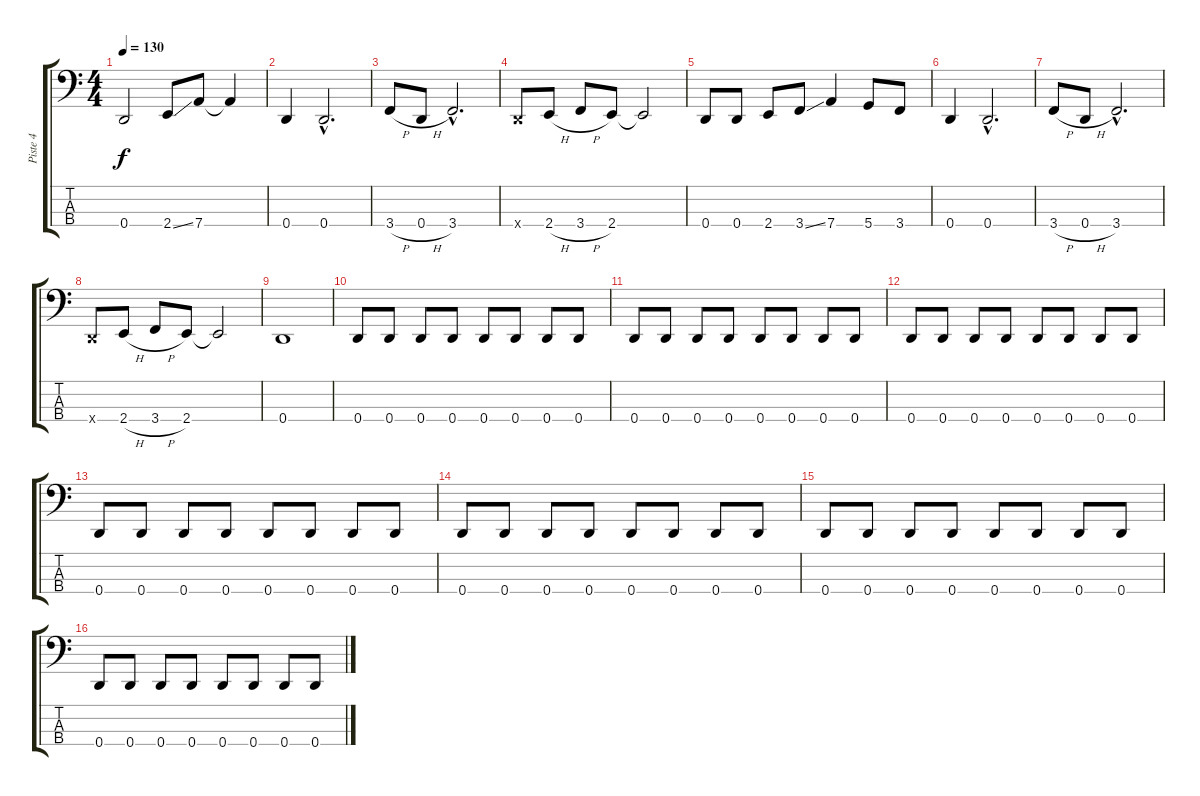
\track ("Piste 4" "Piste 4") {instrument electricbassfinger}
\staff {score tabs}
\tuning (G2 D2 A1 D1) {hide}
\ts (4 4)
\tempo 130
\clef f4
\ks c
0.4.2{dy f} 2.4{ss}.8 7.4.8 7.4{t}.4 |
0.4.4 0.4{hac}.2{d} |
3.4{h}.8 0.4{h}.8 3.4{hac}.2{d} |
0.4{x}.8 2.4{h}.8 3.4{h}.8 2.4.8 2.4{t}.2 |
0.4.8 0.4.8 2.4.8 3.4{ss}.8 7.4.4 5.4.8 3.4.8 |
0.4.4 0.4{hac}.2{d} |
3.4{h}.8 0.4{h}.8 3.4{hac}.2{d} |
0.4{x}.8 2.4{h}.8 3.4{h}.8 2.4.8 2.4{t}.2 |
0.4.1 |
0.4.8 0.4.8 0.4.8 0.4.8 0.4.8 0.4.8 0.4.8 0.4.8 |
0.4.8 0.4.8 0.4.8 0.4.8 0.4.8 0.4.8 0.4.8 0.4.8 |
0.4.8 0.4.8 0.4.8 0.4.8 0.4.8 0.4.8 0.4.8 0.4.8 |
0.4.8 0.4.8 0.4.8 0.4.8 0.4.8 0.4.8 0.4.8 0.4.8 |
0.4.8 0.4.8 0.4.8 0.4.8 0.4.8 0.4.8 0.4.8 0.4.8 |
0.4.8 0.4.8 0.4.8 0.4.8 0.4.8 0.4.8 0.4.8 0.4.8 |
0.4.8 0.4.8 0.4.8 0.4.8 0.4.8 0.4.8 0.4.8 0.4.8
